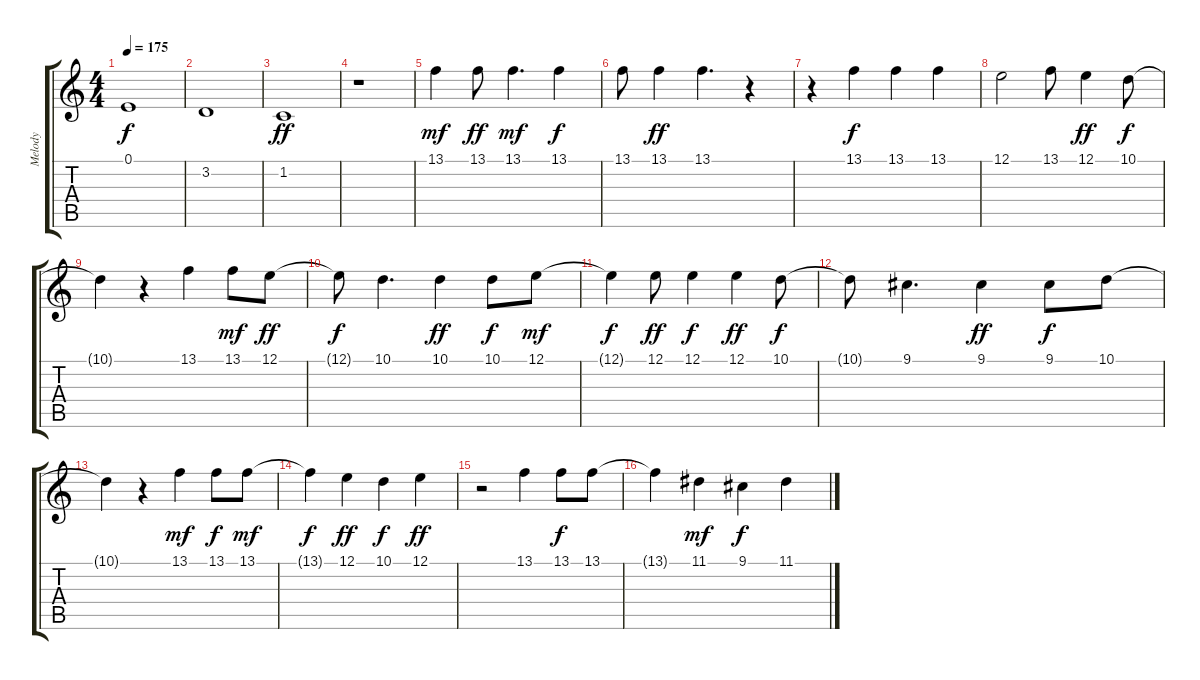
\track ("Melody" "Melody") {instrument flute}
\staff {score tabs}
\tuning (E4 B3 G3 D3 A2 E2) {hide}
\ts (4 4)
\tempo 175
\clef g2
\ks c
0.1.1{dy f} |
3.2.1 |
1.2.1{dy ff} |
r.1 |
13.1.4{dy mf} 13.1.8{dy ff} 13.1.4{d dy mf} 13.1.4{dy f} |
13.1.8 13.1.4{dy ff} 13.1.4{d} r.4 |
r.4 13.1.4{dy f} 13.1.4 13.1.4 |
12.1.2 13.1.8 12.1.4{dy ff} 10.1.8{dy f} |
10.1{t}.4 r.4 13.1.4 13.1.8{dy mf} 12.1.8{dy ff} |
12.1{t}.8{dy f} 10.1.4{d} 10.1.4{dy ff} 10.1.8{dy f} 12.1.8{dy mf} |
12.1{t}.4{dy f} 12.1.8{dy ff} 12.1.4{dy f} 12.1.4{dy ff} 10.1.8{dy f} |
10.1{t}.8 9.1.4{d} 9.1.4{dy ff} 9.1.8{dy f} 10.1.8 |
10.1{t}.4 r.4 13.1.4{dy mf} 13.1.8{dy f} 13.1.8{dy mf} |
13.1{t}.4{dy f} 12.1.4{dy ff} 10.1.4{dy f} 12.1.4{dy ff} |
r.2 13.1.4 13.1.8{dy f} 13.1.8 |
13.1{t}.4 11.1.4{dy mf} 9.1.4{dy f} 11.1.4
